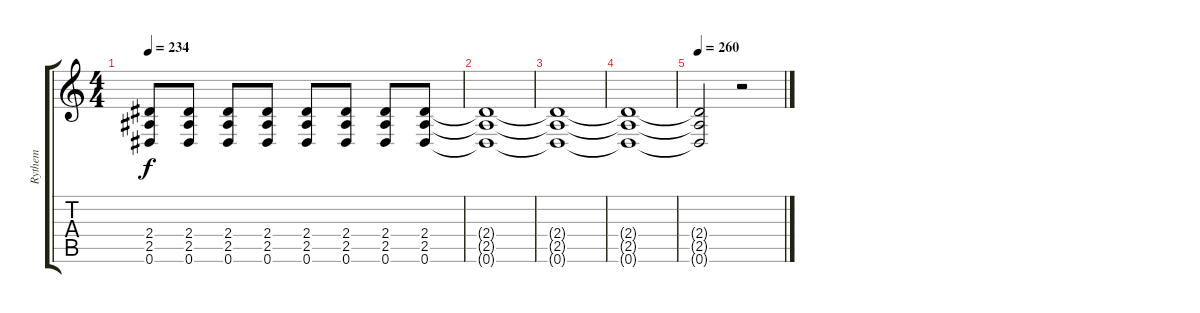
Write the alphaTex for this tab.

\track ("Rythem" "Rythem") {instrument distortionguitar}
\staff {score tabs}
\tuning (Eb4 Bb3 Gb3 Db3 Ab2 Eb2) {hide}
\ts (4 4)
\tempo 234
\clef g2
\ks c
(2.4 2.5 0.6).8{dy f} (2.4 2.5 0.6).8 (2.4 2.5 0.6).8 (2.4 2.5 0.6).8 (2.4 2.5 0.6).8 (2.4 2.5 0.6).8 (2.4 2.5 0.6).8 (2.4 2.5 0.6).8 |
(2.4{t} 2.5{t} 0.6{t}).1 |
(2.4{t} 2.5{t} 0.6{t}).1 |
(2.4{t} 2.5{t} 0.6{t}).1 |
\tempo 260
(2.4{t} 2.5{t} 0.6{t}).2 r.2
